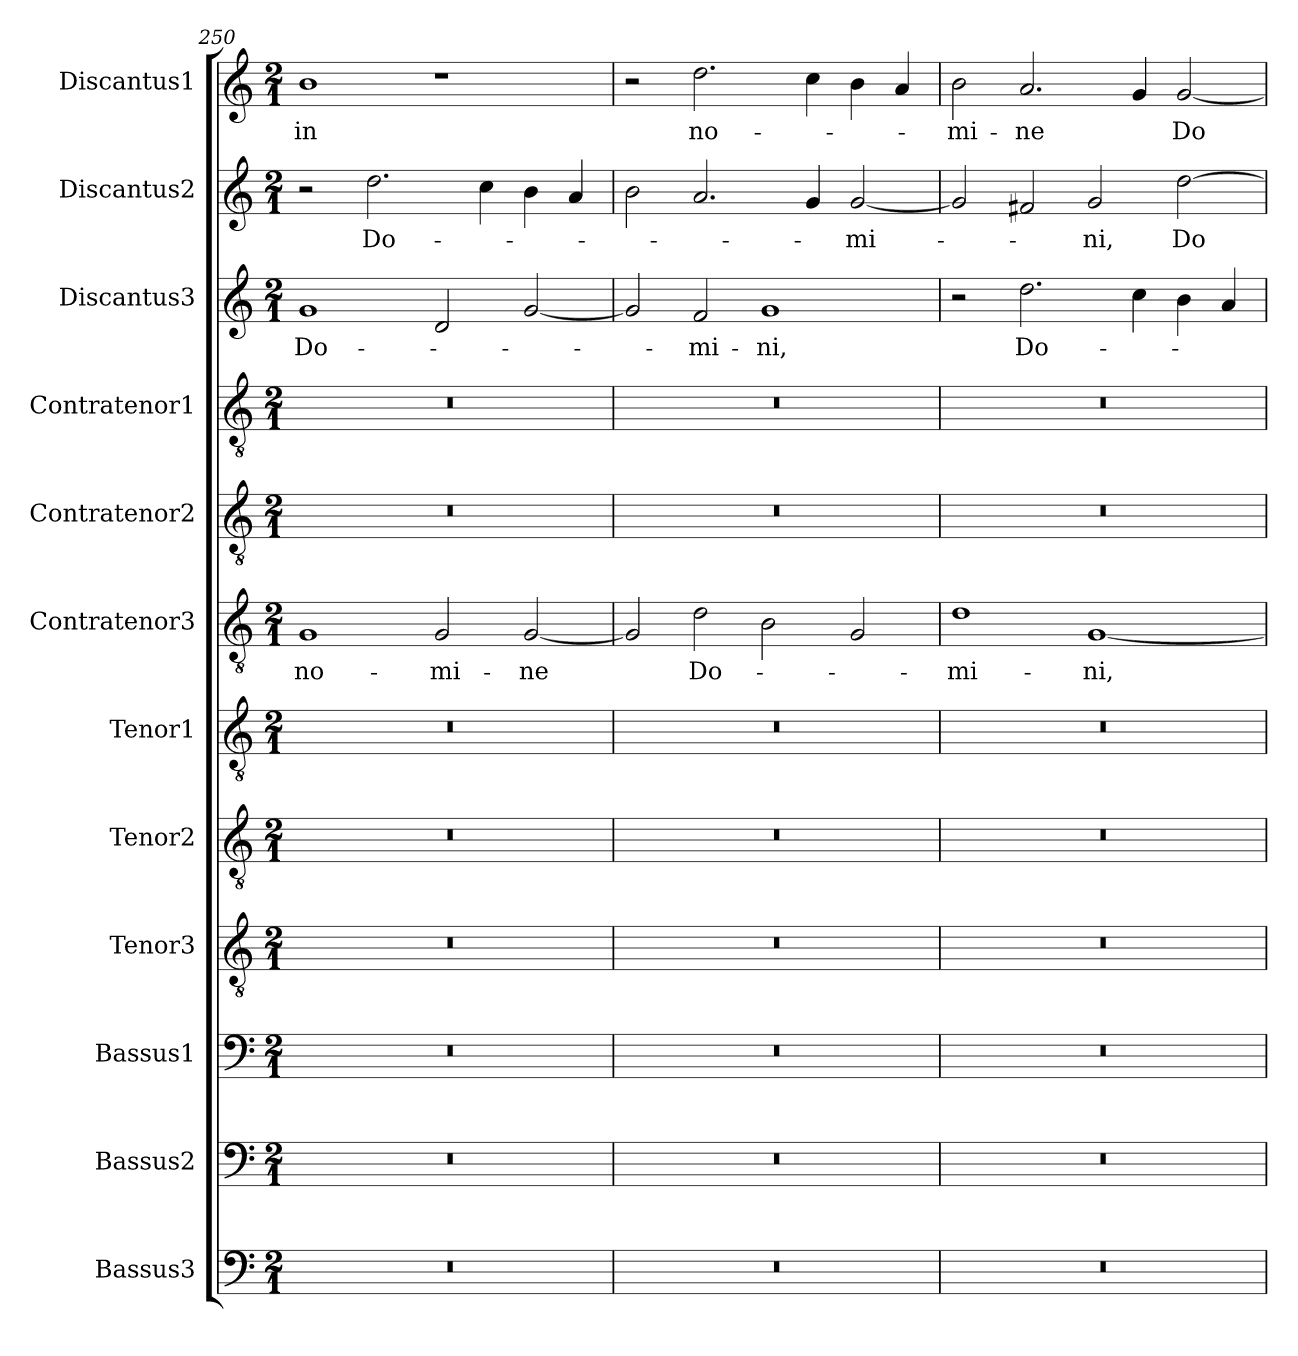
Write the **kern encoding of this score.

**kern	**kern	**kern	**kern	**kern	**kern	**kern	**text	**kern	**kern	**kern	**text	**kern	**text	**kern	**text
*part12	*part11	*part10	*part9	*part8	*part7	*part6	*part6	*part5	*part4	*part3	*part3	*part2	*part2	*part1	*part1
*staff12	*staff11	*staff10	*staff9	*staff8	*staff7	*staff6	*staff6	*staff5	*staff4	*staff3	*staff3	*staff2	*staff2	*staff1	*staff1
*I"Bassus3	*I"Bassus2	*I"Bassus1	*I"Tenor3	*I"Tenor2	*I"Tenor1	*I"Contratenor3	*	*I"Contratenor2	*I"Contratenor1	*I"Discantus3	*	*I"Discantus2	*	*I"Discantus1	*
*I'B3	*I'B2	*I'B1	*I'T3	*I'T2	*I'T1	*I'Ct3	*	*I'Ct2	*I'Ct1	*I'D3	*	*I'D2	*	*I'D1	*
*clefF4	*clefF4	*clefF4	*clefGv2	*clefGv2	*clefGv2	*clefGv2	*	*clefGv2	*clefGv2	*clefG2	*	*clefG2	*	*clefG2	*
*k[]	*k[]	*k[]	*k[]	*k[]	*k[]	*k[]	*	*k[]	*k[]	*k[]	*	*k[]	*	*k[]	*
*M2/1	*M2/1	*M2/1	*M2/1	*M2/1	*M2/1	*M2/1	*	*M2/1	*M2/1	*M2/1	*	*M2/1	*	*M2/1	*
=250	=250	=250	=250	=250	=250	=250	=250	=250	=250	=250	=250	=250	=250	=250	=250
0r	0r	0r	0r	0r	0r	1G	no-	0r	0r	1g	Do-	2r	.	1b	in
.	.	.	.	.	.	.	.	.	.	.	.	2.dd	Do-	.	.
.	.	.	.	.	.	2G	-mi-	.	.	2d	.	.	.	1r	.
.	.	.	.	.	.	.	.	.	.	.	.	4cc	.	.	.
.	.	.	.	.	.	[2G	-ne	.	.	[2g	.	4b	.	.	.
.	.	.	.	.	.	.	.	.	.	.	.	4a	.	.	.
=251	=251	=251	=251	=251	=251	=251	=251	=251	=251	=251	=251	=251	=251	=251	=251
0r	0r	0r	0r	0r	0r	2G]	.	0r	0r	2g]	.	2b	.	2r	.
.	.	.	.	.	.	2d	Do-	.	.	2f	-mi-	2.a	.	2.dd	no-
.	.	.	.	.	.	2B	.	.	.	1g	-ni,	.	.	.	.
.	.	.	.	.	.	.	.	.	.	.	.	4g	.	4cc	.
.	.	.	.	.	.	2G	.	.	.	.	.	[2g	-mi-	4b	.
.	.	.	.	.	.	.	.	.	.	.	.	.	.	4a	.
=252	=252	=252	=252	=252	=252	=252	=252	=252	=252	=252	=252	=252	=252	=252	=252
0r	0r	0r	0r	0r	0r	1d	-mi-	0r	0r	2r	.	2g]	.	2b	-mi-
.	.	.	.	.	.	.	.	.	.	2.dd	Do-	2f#X	.	2.a	-ne
.	.	.	.	.	.	[1G	-ni,	.	.	.	.	2g	-ni,	.	.
.	.	.	.	.	.	.	.	.	.	4cc	.	.	.	4g	.
.	.	.	.	.	.	.	.	.	.	4b	.	[2dd	Do-	[2g	Do-
.	.	.	.	.	.	.	.	.	.	4a	.	.	.	.	.
=	=	=	=	=	=	=	=	=	=	=	=	=	=	=	=
*-	*-	*-	*-	*-	*-	*-	*-	*-	*-	*-	*-	*-	*-	*-	*-
